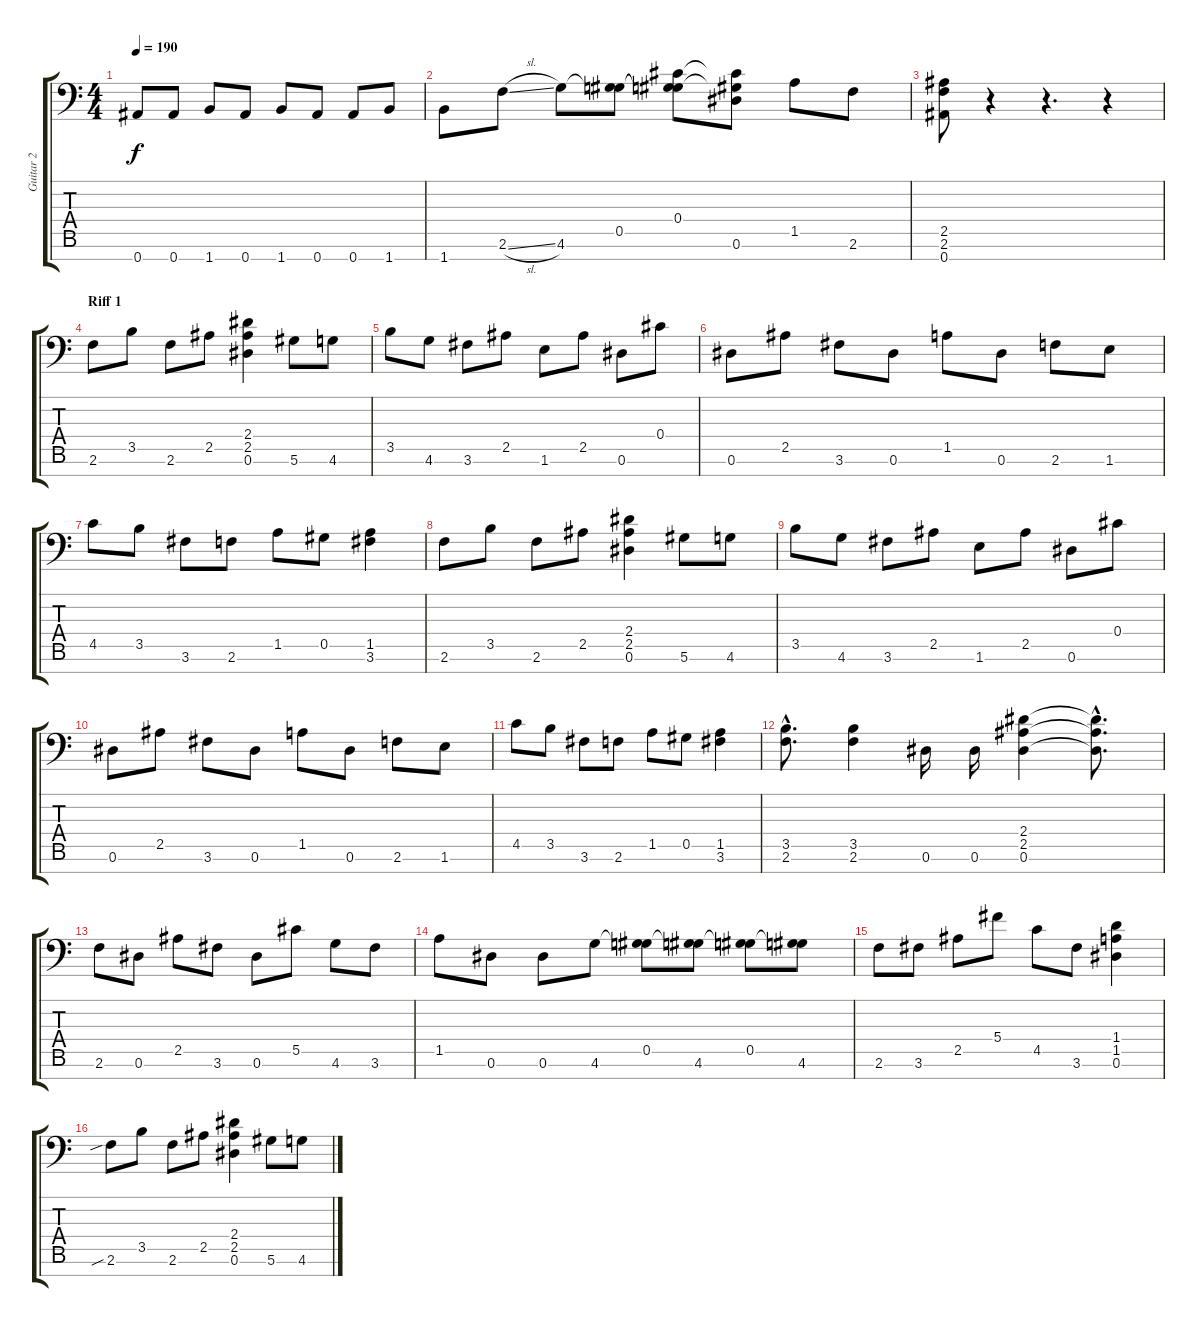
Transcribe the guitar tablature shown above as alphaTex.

\track ("Guitar 2" "Guitar 2") {instrument acousticguitarsteel}
\staff {score tabs}
\tuning (Eb4 Bb3 Gb3 Db3 Ab2 Eb2 Bb1) {hide}
\ts (4 4)
\tempo 190
\clef f4
\ks c
0.7.8{dy f} 0.7.8 1.7.8 0.7.8 1.7.8 0.7.8 0.7.8 1.7.8 |
1.7.8 2.6{sl}.8 4.6.8 (0.5 4.6{t}).8 (0.4 0.5{t} 4.6{t}).8 (0.4{t} 0.5{t} 0.6).8 1.5.8 2.6.8 |
(2.5 2.6 0.7).8 r.4 r.4{d} r.4 |
\section ("" "Riff 1")
2.6.8 3.5.8 2.6.8 2.5.8 (2.4 2.5 0.6).4 5.6.8 4.6.8 |
3.5.8 4.6.8 3.6.8 2.5.8 1.6.8 2.5.8 0.6.8 0.4.8 |
0.6.8 2.5.8 3.6.8 0.6.8 1.5.8 0.6.8 2.6.8 1.6.8 |
4.5.8 3.5.8 3.6.8 2.6.8 1.5.8 0.5.8 (1.5 3.6).4 |
2.6.8 3.5.8 2.6.8 2.5.8 (2.4 2.5 0.6).4 5.6.8 4.6.8 |
3.5.8 4.6.8 3.6.8 2.5.8 1.6.8 2.5.8 0.6.8 0.4.8 |
0.6.8 2.5.8 3.6.8 0.6.8 1.5.8 0.6.8 2.6.8 1.6.8 |
4.5.8 3.5.8 3.6.8 2.6.8 1.5.8 0.5.8 (1.5 3.6).4 |
(3.5{hac} 2.6{hac}).8{d} (3.5 2.6).4 0.6.16 0.6.16 (2.4 2.5 0.6).4 (2.4{hac t} 2.5{hac t} 0.6{hac t}).8{d} |
2.6.8 0.6.8 2.5.8 3.6.8 0.6.8 5.5.8 4.6.8 3.6.8 |
1.5.8 0.6.8 0.6.8 4.6.8 (0.5 4.6{t}).8 (0.5{t} 4.6).8 (0.5 4.6{t}).8 (0.5{t} 4.6).8 |
2.6.8 3.6.8 2.5.8 5.4.8 4.5.8 3.6.8 (1.4 1.5 0.6).4 |
2.6{sib}.8 3.5.8 2.6.8 2.5.8 (2.4 2.5 0.6).4 5.6.8 4.6.8
